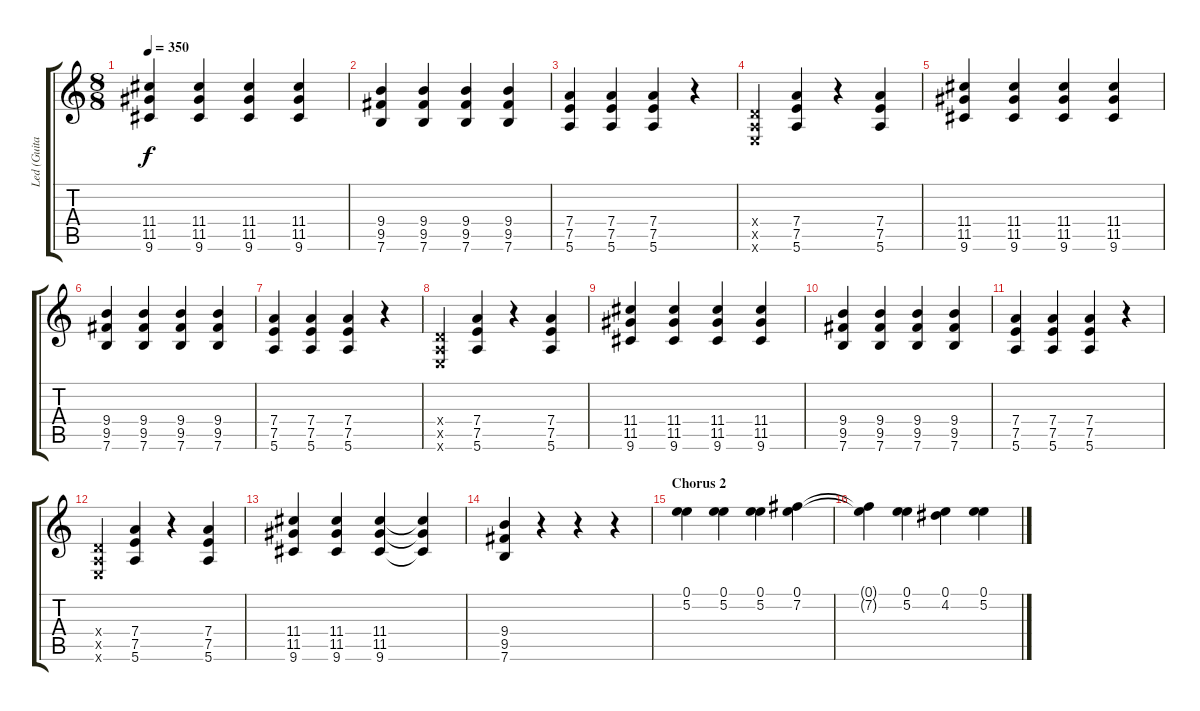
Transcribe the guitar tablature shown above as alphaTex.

\track ("Led (Guitar 2)" "Led (Guita") {instrument electricguitarjazz}
\staff {score tabs}
\tuning (E4 B3 G3 D3 A2 E2) {hide}
\ts (8 8)
\tempo 350
\clef g2
\ks c
(11.4 11.5 9.6).4{dy f} (11.4 11.5 9.6).4 (11.4 11.5 9.6).4 (11.4 11.5 9.6).4 |
(9.4 9.5 7.6).4 (9.4 9.5 7.6).4 (9.4 9.5 7.6).4 (9.4 9.5 7.6).4 |
(7.4 7.5 5.6).4 (7.4 7.5 5.6).4 (7.4 7.5 5.6).4 r.4 |
(0.4{x} 0.5{x} 0.6{x}).4 (7.4 7.5 5.6).4 r.4 (7.4 7.5 5.6).4 |
(11.4 11.5 9.6).4 (11.4 11.5 9.6).4 (11.4 11.5 9.6).4 (11.4 11.5 9.6).4 |
(9.4 9.5 7.6).4 (9.4 9.5 7.6).4 (9.4 9.5 7.6).4 (9.4 9.5 7.6).4 |
(7.4 7.5 5.6).4 (7.4 7.5 5.6).4 (7.4 7.5 5.6).4 r.4 |
(0.4{x} 0.5{x} 0.6{x}).4 (7.4 7.5 5.6).4 r.4 (7.4 7.5 5.6).4 |
(11.4 11.5 9.6).4 (11.4 11.5 9.6).4 (11.4 11.5 9.6).4 (11.4 11.5 9.6).4 |
(9.4 9.5 7.6).4 (9.4 9.5 7.6).4 (9.4 9.5 7.6).4 (9.4 9.5 7.6).4 |
(7.4 7.5 5.6).4 (7.4 7.5 5.6).4 (7.4 7.5 5.6).4 r.4 |
(0.4{x} 0.5{x} 0.6{x}).4 (7.4 7.5 5.6).4 r.4 (7.4 7.5 5.6).4 |
(11.4 11.5 9.6).4 (11.4 11.5 9.6).4 (11.4 11.5 9.6).4 (11.4{t} 11.5{t} 9.6{t}).4 |
(9.4 9.5 7.6).4 r.4 r.4 r.4 |
\section ("" "Chorus 2")
(0.1 5.2).4 (0.1 5.2).4 (0.1 5.2).4 (0.1 7.2).4 |
(0.1{t} 7.2{t}).4 (0.1 5.2).4 (0.1 4.2).4 (0.1 5.2).4
